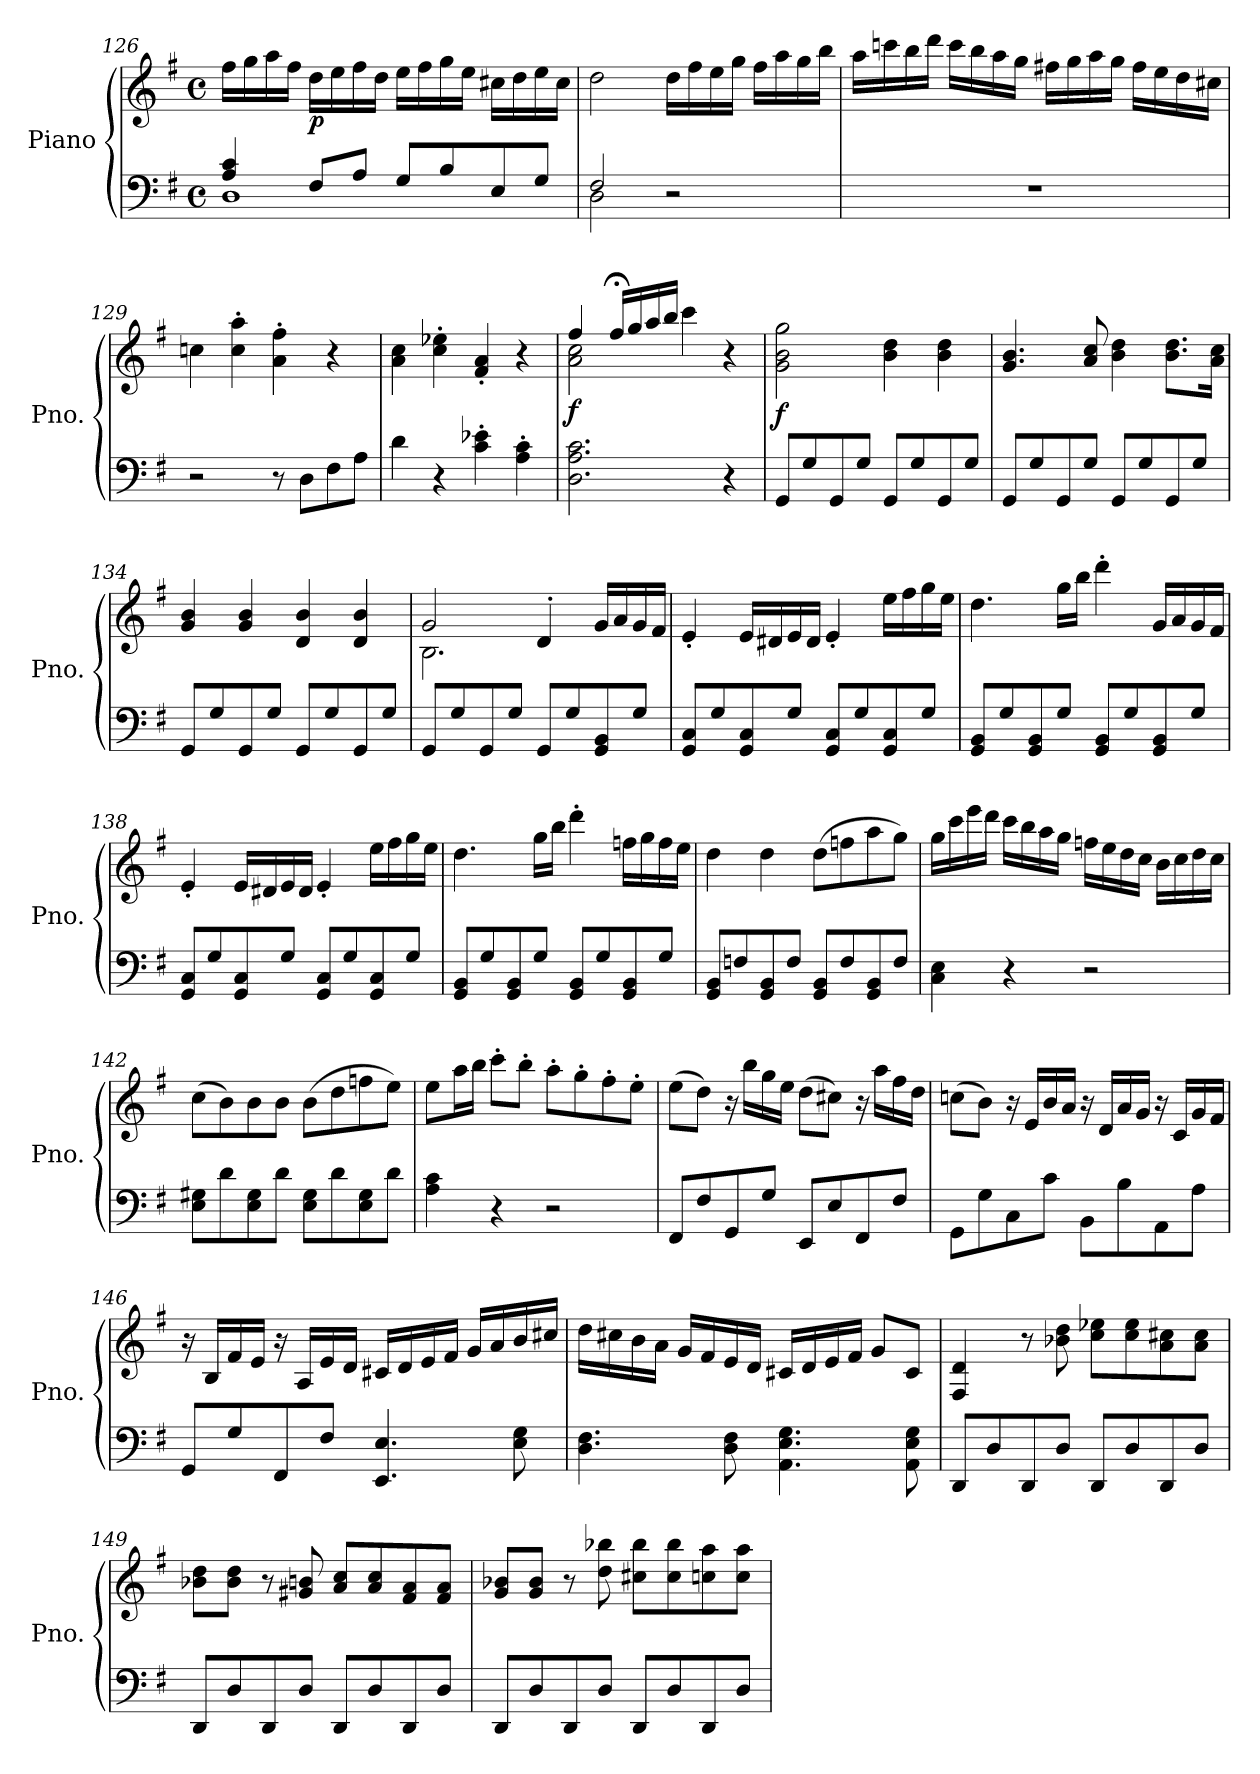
**kern	**kern	**dynam
*part1	*part1	*part1
*staff2	*staff1	*staff1/2
*I"Piano	*	*
*I'Pno.	*	*
*clefF4	*clefG2	*
*k[f#]	*k[f#]	*
*G:	*G:	*
*M4/4	*M4/4	*
*met(c)	*met(c)	*
=126	=126	=126
*^	*	*
4A/ 4c/	1D	16ff#\LL	.
.	.	16gg\	.
.	.	16aa\	.
.	.	16ff#\JJ	.
!	!	!	!LO:DY:b
8F#/L	.	16dd\LL	p
.	.	16ee\	.
8A/J	.	16ff#\	.
.	.	16dd\JJ	.
8G/L	.	16ee\LL	.
.	.	16ff#\	.
8B/	.	16gg\	.
.	.	16ee\JJ	.
8E/	.	16cc#X\LL	.
.	.	16dd\	.
8G/J	.	16ee\	.
.	.	16cc#\JJ	.
!!LO:LB:g=z
=127	=127	=127	=127
2F#/	2D\	2dd\	.
2r	2ryy	16dd\LL	.
.	.	16ff#\	.
.	.	16ee\	.
.	.	16gg\JJ	.
.	.	16ff#\LL	.
.	.	16aa\	.
.	.	16gg\	.
.	.	16bb\JJ	.
*v	*v	*	*
=128	=128	=128
1r	16aa\LL	.
.	16cccn\	.
.	16bb\	.
.	16ddd\JJ	.
.	16ccc\LL	.
.	16bb\	.
.	16aa\	.
.	16gg\JJ	.
.	16ff#X\LL	.
.	16gg\	.
.	16aa\	.
.	16gg\JJ	.
.	16ff#\LL	.
.	16ee\	.
.	16dd\	.
.	16cc#X\JJ	.
=129	=129	=129
2r	4ccn\	.
.	4cc\' 4aa\'	.
8r	4a\' 4ff#\'	.
8D\L	.	.
8F#\	4r	.
8A\J	.	.
=130	=130	=130
4d\	4a\ 4cc\	.
4r	4cc\' 4ee-X\'	.
4c\' 4e-X\'	4f#/' 4a/'	.
4A\' 4c\'	4r	.
!!LO:LB:g=z
=131	=131	=131
*	*^	*
!	!	!	!LO:DY:b
2.D\ 2.A\ 2.c\	4ff#/	2a\ 2cc\	f
.	16ff#;</LL	.	.
.	16gg/	.	.
.	16aa/	.	.
.	16bb/JJ	.	.
.	4ccc\	2ryy	.
4r	4r	.	.
*	*v	*v	*
=132	=132	=132
!	!	!LO:DY:b
8GG/L	2g\ 2b\ 2gg\	f
8G/	.	.
8GG/	.	.
8G/J	.	.
8GG/L	4b\ 4dd\	.
8G/	.	.
8GG/	4b\ 4dd\	.
8G/J	.	.
=133	=133	=133
8GG/L	4.g/ 4.b/	.
8G/	.	.
8GG/	.	.
8G/J	8a/ 8cc/	.
8GG/L	4b\ 4dd\	.
8G/	.	.
8GG/	8.b\ 8.dd\L	.
8G/J	.	.
.	16a\ 16cc\Jk	.
=134	=134	=134
8GG/L	4g/ 4b/	.
8G/	.	.
8GG/	4g/ 4b/	.
8G/J	.	.
8GG/L	4d/ 4b/	.
8G/	.	.
8GG/	4d/ 4b/	.
8G/J	.	.
!!LO:LB:g=z
=135	=135	=135
*	*^	*
8GG/L	2g/	2.B\	.
8G/	.	.	.
8GG/	.	.	.
8G/J	.	.	.
8GG/L	4d'/	.	.
8G/	.	.	.
8GG/ 8BB/	16g/LL	4ryy	.
.	16a/	.	.
8G/J	16g/	.	.
.	16f#/JJ	.	.
*	*v	*v	*
=136	=136	=136
8GG/ 8C/L	4e'/	.
8G/	.	.
8GG/ 8C/	16e/LL	.
.	16d#X/	.
8G/J	16e/	.
.	16d#/JJ	.
8GG/ 8C/L	4e'/	.
8G/	.	.
8GG/ 8C/	16ee\LL	.
.	16ff#\	.
8G/J	16gg\	.
.	16ee\JJ	.
=137	=137	=137
8GG/ 8BB/L	4.dd\	.
8G/	.	.
8GG/ 8BB/	.	.
8G/J	16gg\LL	.
.	16bb\JJ	.
8GG/ 8BB/L	4ddd'\	.
8G/	.	.
8GG/ 8BB/	16g/LL	.
.	16a/	.
8G/J	16g/	.
.	16f#/JJ	.
=138	=138	=138
8GG/ 8C/L	4e'/	.
8G/	.	.
8GG/ 8C/	16e/LL	.
.	16d#X/	.
8G/J	16e/	.
.	16d#/JJ	.
8GG/ 8C/L	4e'/	.
8G/	.	.
8GG/ 8C/	16ee\LL	.
.	16ff#\	.
8G/J	16gg\	.
.	16ee\JJ	.
!!LO:LB:g=z
=139	=139	=139
8GG/ 8BB/L	4.dd\	.
8G/	.	.
8GG/ 8BB/	.	.
8G/J	16gg\LL	.
.	16bb\JJ	.
8GG/ 8BB/L	4ddd'\	.
8G/	.	.
8GG/ 8BB/	16ffn\LL	.
.	16gg\	.
8G/J	16ff\	.
.	16ee\JJ	.
=140	=140	=140
8GG/ 8BB/L	4dd\	.
8Fn/	.	.
8GG/ 8BB/	4dd\	.
8F/J	.	.
8GG/ 8BB/L	(8dd\L	.
8F/	8ffn\	.
8GG/ 8BB/	8aa\	.
8F/J	8gg\J)	.
=141	=141	=141
4C\ 4E\	16gg\LL	.
.	16ccc\	.
.	16eee\	.
.	16ddd\JJ	.
4r	16ccc\LL	.
.	16bb\	.
.	16aa\	.
.	16gg\JJ	.
2r	16ffn\LL	.
.	16ee\	.
.	16dd\	.
.	16cc\JJ	.
.	16b\LL	.
.	16cc\	.
.	16dd\	.
.	16cc\JJ	.
=142	=142	=142
8E\ 8G#X\L	(8cc\L	.
8d\	8b\)	.
8E\ 8G#\	8b\	.
8d\J	8b\J	.
8E\ 8G#\L	(8b\L	.
8d\	8dd\	.
8E\ 8G#\	8ffn\	.
8d\J	8ee\J)	.
!!LO:PB:g=z
=143	=143	=143
4A\ 4c\	8ee\L	.
.	16aa\L	.
.	16bb\JJ	.
4r	8ccc'\L	.
.	8bb'\J	.
2r	8aa'\L	.
.	8gg'\	.
.	8ff#'\	.
.	8ee'\J	.
=144	=144	=144
8FF#/L	(8ee\L	.
8F#/	8dd\J)	.
8GG/	16r	.
.	16bb\LL	.
8G/J	16gg\	.
.	16ee\JJ	.
8EE/L	(8dd\L	.
8E/	8cc#X\J)	.
8FF#/	16r	.
.	16aa\LL	.
8F#/J	16ff#\	.
.	16dd\JJ	.
=145	=145	=145
8GG\L	(8ccn\L	.
8G\	8b\J)	.
8C\	16r	.
.	16e/LL	.
8c\J	16b/	.
.	16a/JJ	.
8BB\L	16r	.
.	16d/LL	.
8B\	16a/	.
.	16g/JJ	.
8AA\	16r	.
.	16c/LL	.
8A\J	16g/	.
.	16f#/JJ	.
!!LO:LB:g=z
=146	=146	=146
8GG/L	16r	.
.	16B/LL	.
8G/	16f#/	.
.	16e/JJ	.
8FF#/	16r	.
.	16A/LL	.
8F#/J	16e/	.
.	16d/JJ	.
4.EE/ 4.E/	16c#X/LL	.
.	16d/	.
.	16e/	.
.	16f#/JJ	.
.	16g/LL	.
.	16a/	.
8E\ 8G\	16b/	.
.	16cc#X/JJ	.
=147	=147	=147
4.D\ 4.F#\	16dd\LL	.
.	16cc#X\	.
.	16b\	.
.	16a\JJ	.
.	16g/LL	.
.	16f#/	.
8D\ 8F#\	16e/	.
.	16d/JJ	.
4.AA\ 4.E\ 4.G\	16c#X/LL	.
.	16d/	.
.	16e/	.
.	16f#/JJ	.
.	8g/L	.
8AA\ 8E\ 8G\	8c#/J	.
=148	=148	=148
8DD/L	4F#/ 4d/	.
8D/	.	.
8DD/	8r	.
8D/J	8b-X\ 8dd\	.
8DD/L	8cc\ 8ee-X\L	.
8D/	8cc\ 8ee-\	.
8DD/	8a\ 8cc#X\	.
8D/J	8a\ 8cc#\J	.
!!LO:LB:g=z
=149	=149	=149
8DD/L	8b-X\ 8dd\L	.
8D/	8b-\ 8dd\J	.
8DD/	8r	.
8D/J	8g#X/ 8bn/	.
8DD/L	8a/ 8cc/L	.
8D/	8a/ 8cc/	.
8DD/	8f#/ 8a/	.
8D/J	8f#/ 8a/J	.
=150	=150	=150
8DD/L	8g/ 8b-X/L	.
8D/	8g/ 8b-/J	.
8DD/	8r	.
8D/J	8dd\ 8bb-X\	.
8DD/L	8cc#X\ 8bb-\L	.
8D/	8cc#\ 8bb-\	.
8DD/	8ccn\ 8aa\	.
8D/J	8cc\ 8aa\J	.
=	=	=
*-	*-	*-
